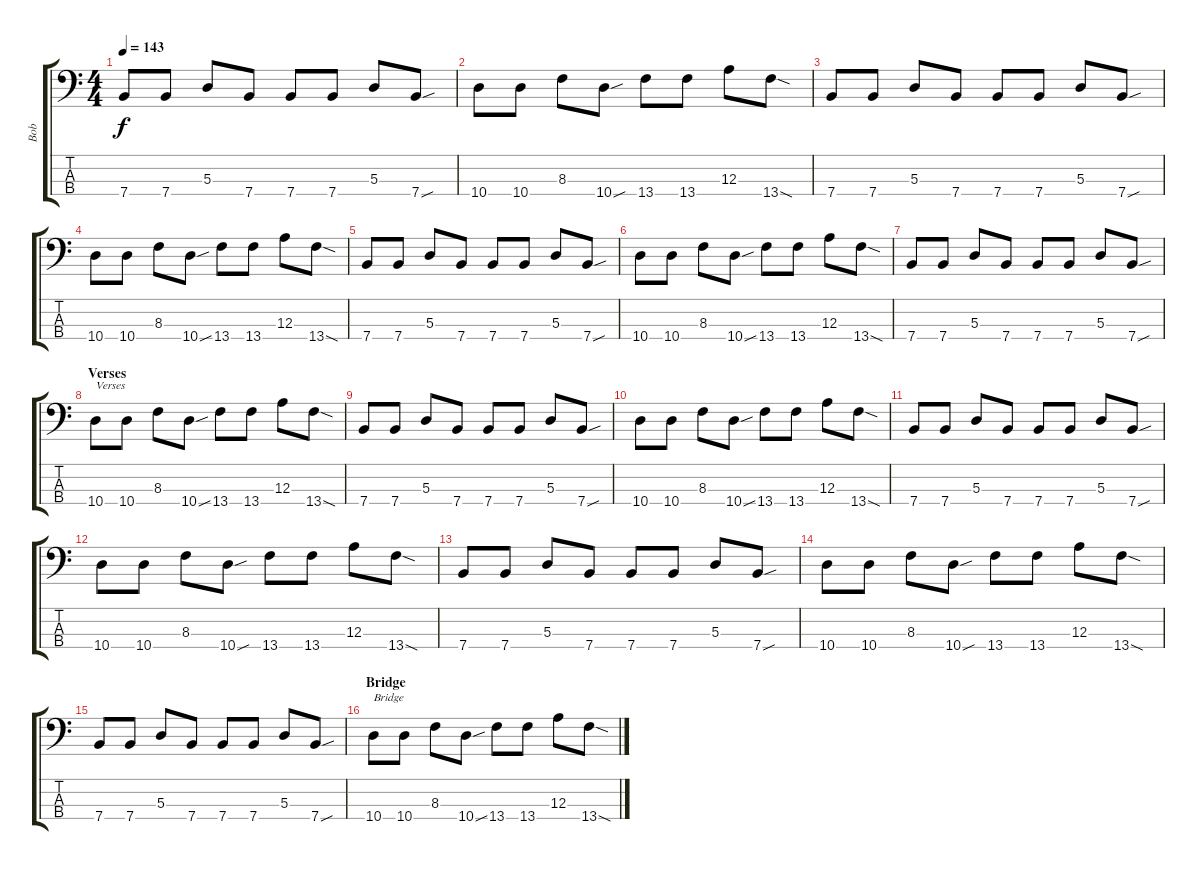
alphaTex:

\track ("Bob" "Bob") {instrument synthbass2}
\staff {score tabs}
\tuning (G2 D2 A1 E1) {hide}
\ts (4 4)
\tempo 143
\clef f4
\ks c
7.4.8{dy f} 7.4.8 5.3.8 7.4.8 7.4.8 7.4.8 5.3.8 7.4{sou}.8 |
10.4.8 10.4.8 8.3.8 10.4{sou}.8 13.4.8 13.4.8 12.3.8 13.4{sod}.8 |
7.4.8 7.4.8 5.3.8 7.4.8 7.4.8 7.4.8 5.3.8 7.4{sou}.8 |
10.4.8 10.4.8 8.3.8 10.4{sou}.8 13.4.8 13.4.8 12.3.8 13.4{sod}.8 |
7.4.8 7.4.8 5.3.8 7.4.8 7.4.8 7.4.8 5.3.8 7.4{sou}.8 |
10.4.8 10.4.8 8.3.8 10.4{sou}.8 13.4.8 13.4.8 12.3.8 13.4{sod}.8 |
7.4.8 7.4.8 5.3.8 7.4.8 7.4.8 7.4.8 5.3.8 7.4{sou}.8 |
\section ("" "Verses")
10.4.8{txt "Verses"} 10.4.8 8.3.8 10.4{sou}.8 13.4.8 13.4.8 12.3.8 13.4{sod}.8 |
7.4.8 7.4.8 5.3.8 7.4.8 7.4.8 7.4.8 5.3.8 7.4{sou}.8 |
10.4.8 10.4.8 8.3.8 10.4{sou}.8 13.4.8 13.4.8 12.3.8 13.4{sod}.8 |
7.4.8 7.4.8 5.3.8 7.4.8 7.4.8 7.4.8 5.3.8 7.4{sou}.8 |
10.4.8 10.4.8 8.3.8 10.4{sou}.8 13.4.8 13.4.8 12.3.8 13.4{sod}.8 |
7.4.8 7.4.8 5.3.8 7.4.8 7.4.8 7.4.8 5.3.8 7.4{sou}.8 |
10.4.8 10.4.8 8.3.8 10.4{sou}.8 13.4.8 13.4.8 12.3.8 13.4{sod}.8 |
7.4.8 7.4.8 5.3.8 7.4.8 7.4.8 7.4.8 5.3.8 7.4{sou}.8 |
\section ("" "Bridge")
10.4.8{txt "Bridge"} 10.4.8 8.3.8 10.4{sou}.8 13.4.8 13.4.8 12.3.8 13.4{sod}.8
